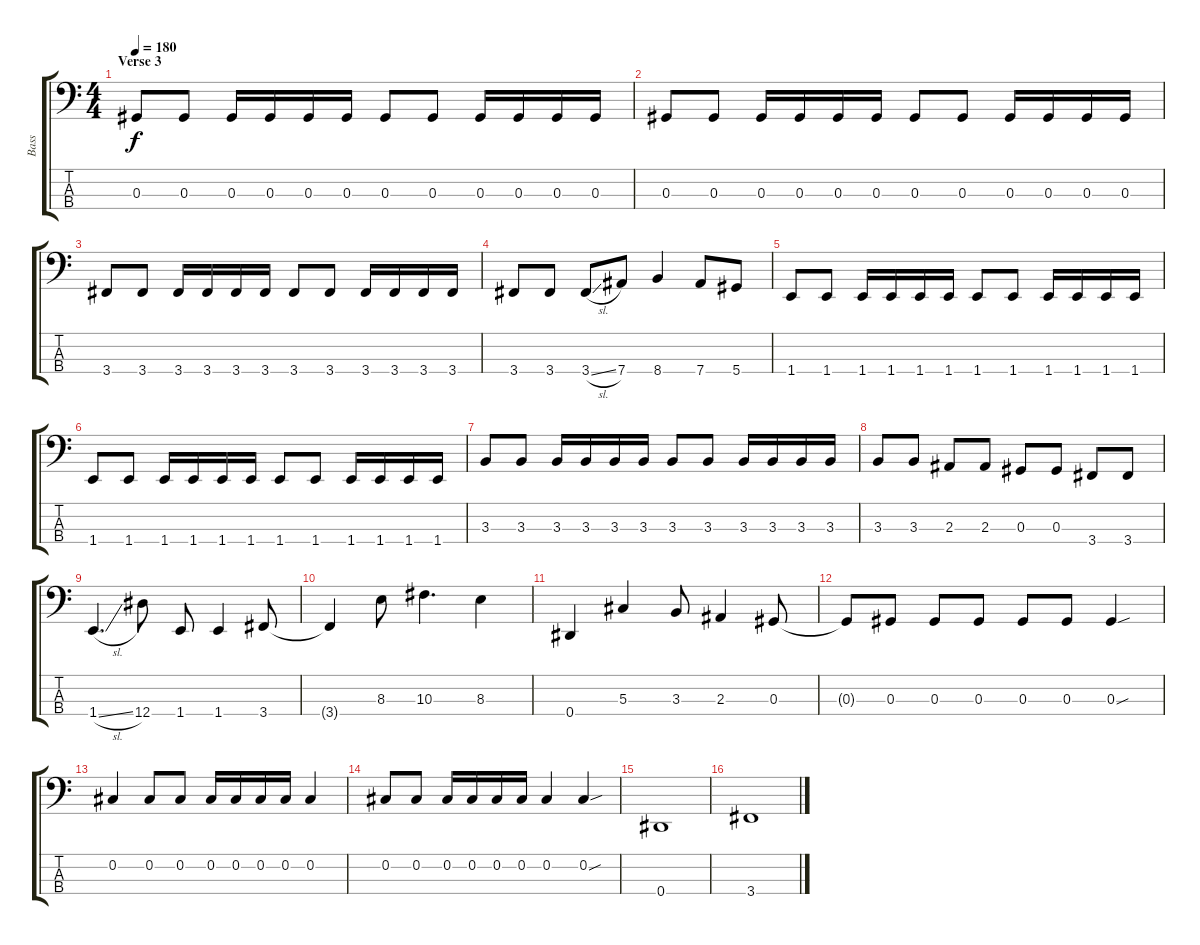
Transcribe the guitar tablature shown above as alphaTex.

\track ("Bass" "Bass") {instrument electricbassfinger}
\staff {score tabs}
\tuning (Gb2 Db2 Ab1 Eb1) {hide}
\ts (4 4)
\section ("" "Verse 3")
\tempo 180
\clef f4
\ks c
0.3.8{dy f} 0.3.8 0.3.16 0.3.16 0.3.16 0.3.16 0.3.8 0.3.8 0.3.16 0.3.16 0.3.16 0.3.16 |
0.3.8 0.3.8 0.3.16 0.3.16 0.3.16 0.3.16 0.3.8 0.3.8 0.3.16 0.3.16 0.3.16 0.3.16 |
3.4.8 3.4.8 3.4.16 3.4.16 3.4.16 3.4.16 3.4.8 3.4.8 3.4.16 3.4.16 3.4.16 3.4.16 |
3.4.8 3.4.8 3.4{sl}.8 7.4.8 8.4.4 7.4.8 5.4.8 |
1.4.8 1.4.8 1.4.16 1.4.16 1.4.16 1.4.16 1.4.8 1.4.8 1.4.16 1.4.16 1.4.16 1.4.16 |
1.4.8 1.4.8 1.4.16 1.4.16 1.4.16 1.4.16 1.4.8 1.4.8 1.4.16 1.4.16 1.4.16 1.4.16 |
3.3.8 3.3.8 3.3.16 3.3.16 3.3.16 3.3.16 3.3.8 3.3.8 3.3.16 3.3.16 3.3.16 3.3.16 |
3.3.8 3.3.8 2.3.8 2.3.8 0.3.8 0.3.8 3.4.8 3.4.8 |
1.4{sl}.4{d} 12.4.8 1.4.8 1.4.4 3.4.8 |
3.4{t}.4 8.3.8 10.3.4{d} 8.3.4 |
0.4.4 5.3.4 3.3.8 2.3.4 0.3.8 |
0.3{t}.8 0.3.8 0.3.8 0.3.8 0.3.8 0.3.8 0.3{sou}.4 |
0.2.4 0.2.8 0.2.8 0.2.16 0.2.16 0.2.16 0.2.16 0.2.4 |
0.2.8 0.2.8 0.2.16 0.2.16 0.2.16 0.2.16 0.2.4 0.2{sou}.4 |
0.4.1 |
3.4.1
